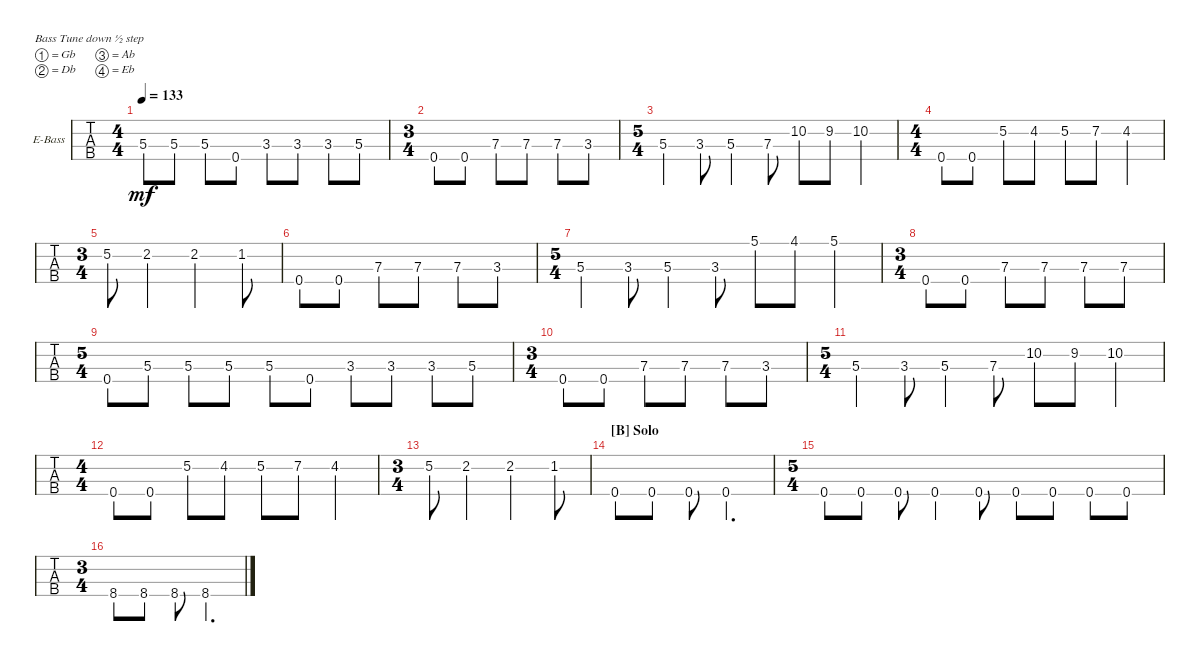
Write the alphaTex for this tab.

\bracketExtendMode groupsimilarinstruments
\firstSystemTrackNameOrientation horizontal
\otherSystemsTrackNameOrientation horizontal
\track ("Bass" "E-Bass") {instrument electricbassfinger}
\staff {tabs}
\tuning (Gb2 Db2 Ab1 Eb1)
\ts (4 4)
\tempo 133
\clef f4
\scale
0.213235
\ks c
5.3.8{dy mf} 5.3.8 5.3.8 0.4.8 3.3.8 3.3.8 3.3.8 5.3.8 |
\ts (3 4)
\scale
0.333333 0.4.8 0.4.8 7.3.8 7.3.8 7.3.8 3.3.8 |
\ts (5 4)
\scale
0.333333 5.3.4 3.3.8 5.3.4 7.3.8 10.2.8 9.2.8 10.2.4 |
\ts (4 4)
\scale
0.333333 0.4.8 0.4.8 5.2.8 4.2.8 5.2.8 7.2.8 4.2.4 |
\ts (3 4)
\scale
0.393382 5.2.8 2.2.4 2.2.4 1.2.8 |
\scale
0.213235 0.4.8 0.4.8 7.3.8 7.3.8 7.3.8 3.3.8 |
\ts (5 4)
\scale
0.393382 5.3.4 3.3.8 5.3.4 3.3.8 5.1.8 4.1.8 5.1.4 |
\ts (3 4)
\scale
0.333333 0.4.8 0.4.8 7.3.8 7.3.8 7.3.8 7.3.8 |
\ts (5 4)
\scale
0.333333 0.4.8 5.3.8 5.3.8 5.3.8 5.3.8 0.4.8 3.3.8 3.3.8 3.3.8 5.3.8 |
\ts (3 4)
\scale
0.333333 0.4.8 0.4.8 7.3.8 7.3.8 7.3.8 3.3.8 |
\ts (5 4)
\scale
0.333333 5.3.4 3.3.8 5.3.4 7.3.8 10.2.8 9.2.8 10.2.4 |
\ts (4 4)
\scale
0.333333 0.4.8 0.4.8 5.2.8 4.2.8 5.2.8 7.2.8 4.2.4 |
\ts (3 4)
\scale
0.333333 5.2.8 2.2.4 2.2.4 1.2.8 |
\section ("B" "Solo")
\scale
0.213235 0.4.8 0.4.8 0.4.8 0.4.4{d} |
\ts (5 4)
\scale
0.393382 0.4.8 0.4.8 0.4.8 0.4.4 0.4.8 0.4.8 0.4.8 0.4.8 0.4.8 |
\ts (3 4)
\scale
0.393382 8.4.8 8.4.8 8.4.8 8.4.4{d}
